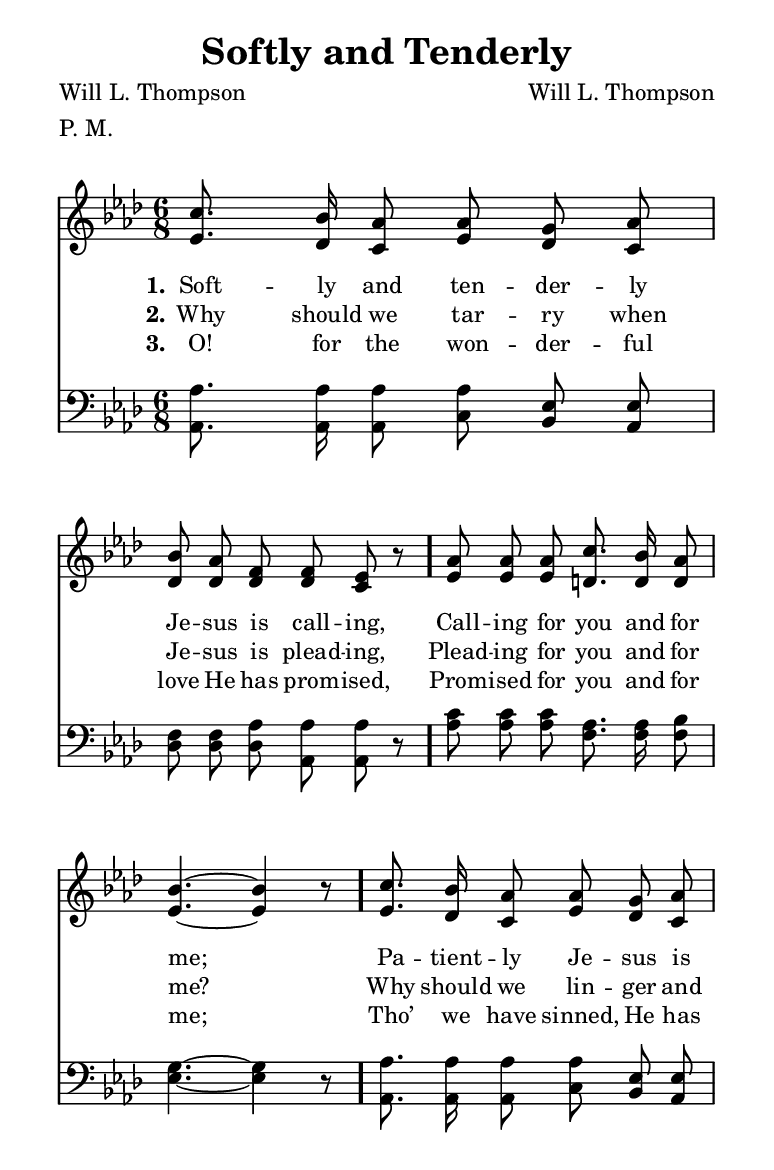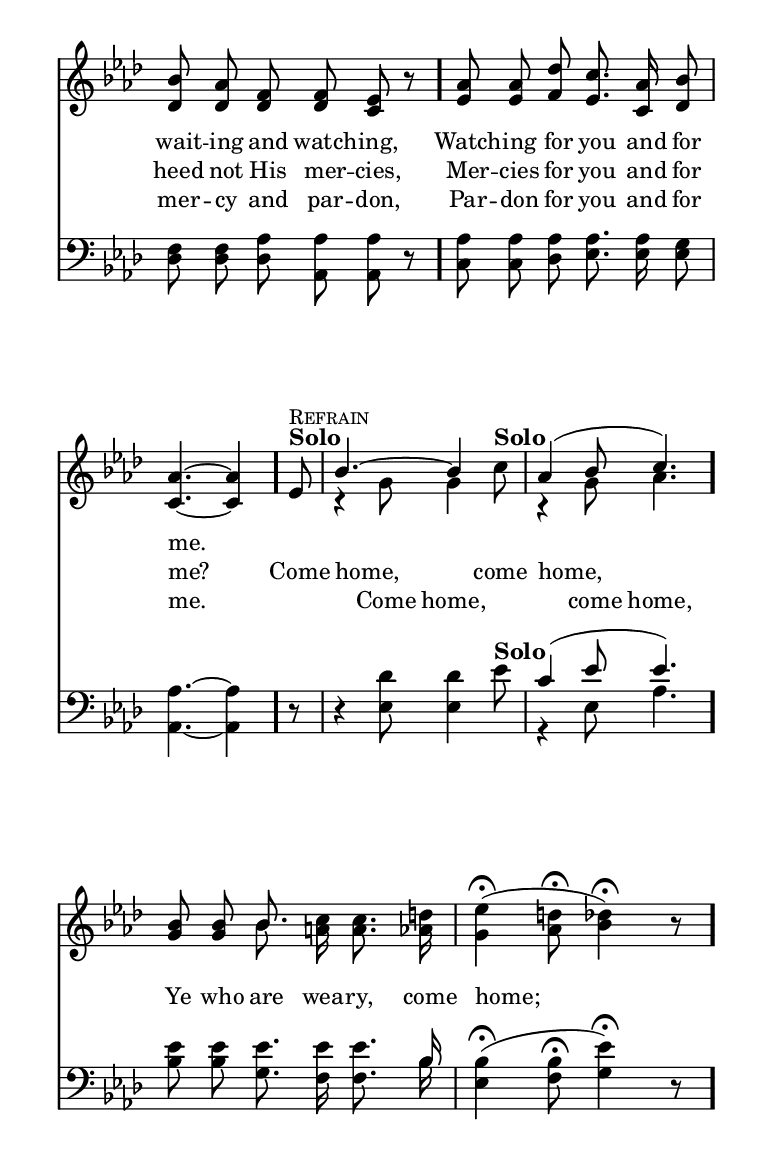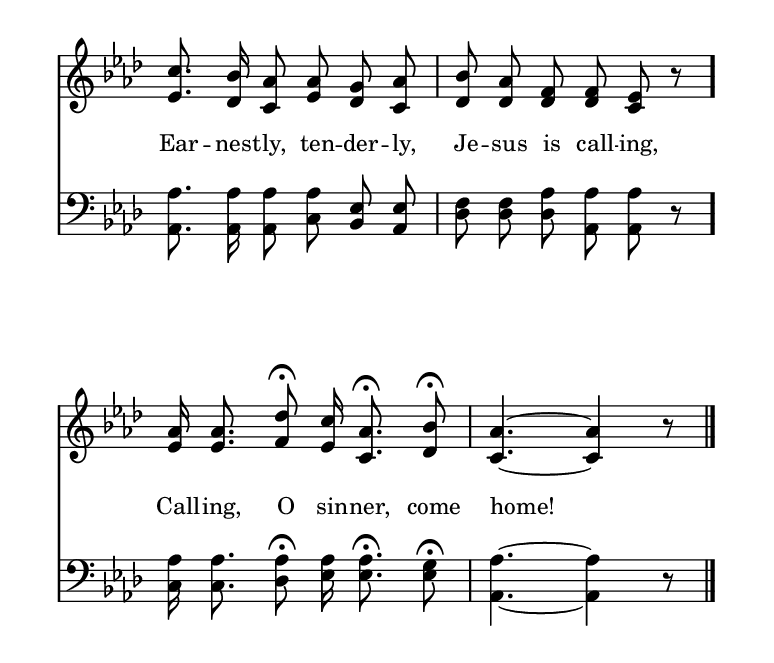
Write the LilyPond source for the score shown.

\include "common/global.ily"
\paper {
  \include "common/paper.ily"
}

\header{
  hymnnumber = "118"
  title = "Softly and Tenderly"
  tunename = ""
  meter = "P. M."
  poet = "Will L. Thompson"
  composer = "Will L. Thompson"
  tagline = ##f
}

ta = { \tempo 8=120 }
tb = { \tempo 8=60 }

global = {
  \include "common/overrides.ily"
  \override Staff.TimeSignature.style = #'numbered
  \time 6/8
  \override Score.MetronomeMark.transparent = ##t % hide all fermata changes too
  \ta
  \key aes \major
  \autoBeamOff
}

patternA = { c8. bes16 aes8 aes g aes | bes aes f f ees c | }
patternB = { aes8 aes aes c8. bes16 aes8 | bes4. ~ bes4 c8 | }
patternC = { aes8 aes des c8. aes16 bes8 | aes4. ~ aes4 }

notesSoprano = {
\global
\relative c'' {

  c8. bes16 aes8 aes g aes | bes aes f f ees r |
  aes8 aes aes c8. bes16 aes8 | bes4. ~ bes4 r8 |
  c8. bes16 aes8 aes g aes | bes aes f f ees r |
  aes8 aes des c8. aes16 bes8 | aes4. ~ aes4

  \eogbreak
  << s^\markup { \small \caps "Refrain" }
  { ees8 | bes'4. ~ bes4 c8 | aes4( bes8 c4.) } >>
  bes8 bes bes8. c16 c8. d16 | \tb ees4( \fermata d8 \fermata des4) \fermata r8 |
  \ta c8. bes16 aes8 aes g aes | bes aes f f ees r |
  aes16 aes8. \tb des8 \fermata \ta c16 \tb aes8. \fermata bes8 \fermata \ta | aes4. ~ aes4 r8 |

  \bar "|."

}
}

notesAlto = {
\global
\relative e' {

  \changePitch \patternA { ees des c ees des c | des des des des c r }
  \changePitch \patternB { ees ees ees d d d | ees ees r }
  \changePitch \patternA { ees des c ees des c | des des des des c r }
  \changePitch \patternC { ees ees f ees c des | c c }

  r8 | r4 g'8 g4 r8 | r4 g8 aes4. |
  g8 g bes8. a16 a8. aes16 | g4( aes8 bes4) r8 |
  \changePitch \patternA { ees, des c ees des c | des des des des c r }
  ees16 ees8. f8 ees16 c8. des8 | c4. ~ c4 r8 |

}
}

notesTenor = {
\global
\relative a {

  \changePitch \patternA { aes aes aes aes ees ees | f f aes aes aes r }
  \changePitch \patternB { c c c aes aes bes | g g r }
  \changePitch \patternA { aes aes aes aes ees ees | f f aes aes aes r }
  \changePitch \patternC { aes aes aes aes aes g | aes aes }

  r8 | r4 des8 des4 ees8 | c4( ees8 ees4.) |
  ees8 ees ees8. ees16 ees8. bes16 | bes4( bes8 ees4) r8 |
  \changePitch \patternA { aes, aes aes aes ees ees | f f aes aes aes r }
  aes16 aes8. aes8 aes16 aes8. g8 | aes4. ~ aes4 r8

}
}

notesBass = {
\global
\relative f, {

  \changePitch \patternA { aes aes aes c bes aes | des des des aes aes r }
  \changePitch \patternB { aes' aes aes f f f | ees ees r }
  \changePitch \patternA { aes, aes aes c bes aes | des des des aes aes r }
  \changePitch \patternC { c c des ees ees ees | aes, aes }

  r8 | r4 ees'8 ees4 r8 | r4 ees8 aes4. |
  bes8 bes g8. f16 f8. bes16 | ees,4( \fermata f8 \fermata g4) \fermata r8 |
  \changePitch \patternA { aes, aes aes c bes aes | des des des aes aes r }
  c16 c8. des8 \fermata ees16 ees8. \fermata ees8 \fermata | aes,4. ~ aes4 r8

}
}

Refrain = \lyricmode {

Come home, come home, \bar "."
Ye who are wea -- ry, come home; \bar "."
Ear -- nest -- ly, ten -- der -- ly, Je -- sus is call -- ing, \bar "."
Call -- ing, O sin -- ner, come home! \bar "."

}

wordsA = \lyricmode {
\set stanza = "1."

Soft -- ly and ten -- der -- ly Je -- sus is call -- ing, \bar "."
Call -- ing for you and for me; \bar "."
Pa -- tient -- ly Je -- sus is wait -- ing and watch -- ing, \bar "."
Watch -- ing for you and for me. \bar "."

}

wordsB = \lyricmode {
\set stanza = "2."

Why should we tar -- ry when Je -- sus is plead -- ing,
Plead -- ing for you and for me?
Why should we lin -- ger and heed not His mer -- cies,
Mer -- cies for you and for me?

\Refrain

}

wordsC = \lyricmode {
\set stanza = "3."

O! for the won -- der -- ful love He has prom -- ised,
Prom -- ised for you and for me;
Tho’ we have sinned, He has mer -- cy and par -- don,
Par -- don for you and for me.

}

underWords = \lyricmode {

{ \repeat unfold 36 { \skip 4 } }
Come home, come home,

}

\score {
  \context ChoirStaff <<
    \context Staff = upper <<
      \set ChoirStaff.systemStartDelimiter = #'SystemStartBar
      \partcombine #'(2 . 9) \notesSoprano \notesAlto
      \context NullVoice = sopranos { \voiceOne << \notesSoprano >> }
      \context NullVoice = altos { \voiceTwo << \notesAlto >> }
      \context Lyrics = one   \lyricsto sopranos \wordsA
      \context Lyrics = two   \lyricsto sopranos \wordsB
      \context Lyrics = three \lyricsto sopranos \wordsC
      \context Lyrics = three \lyricsto altos \underWords
    >>
    \context Staff = men <<
      \clef bass
      \partcombine #'(2 . 9) \notesTenor \notesBass
      \context NullVoice = tenors { \voiceOne << \notesTenor >> }
      \context NullVoice = basses { \voiceTwo << \notesBass >> }
    >>
  >>
  \layout {
    \include "common/layout.ily"
  }
  \midi{
    \include "common/midi.ily"
  }
}

\version "2.19.49"  % necessary for upgrading to future LilyPond versions.

% vi:set et ts=2 sw=2 ai nocindent syntax=lilypond:
